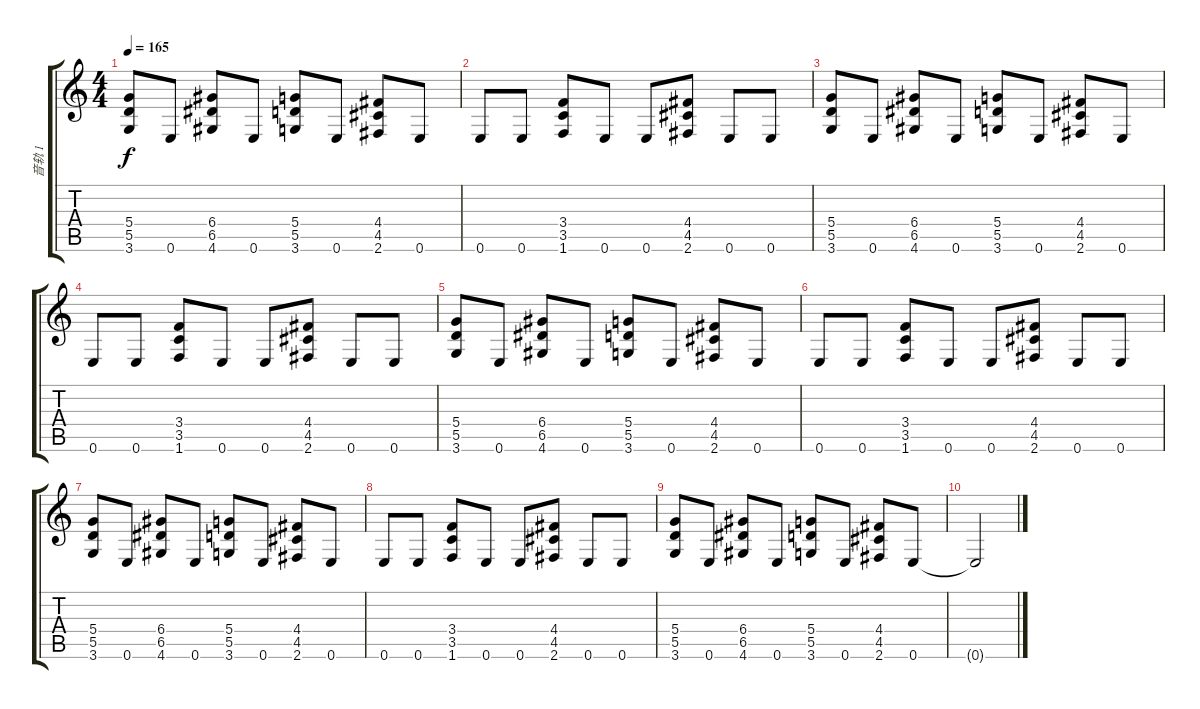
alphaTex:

\track ("音轨 1" "音轨 1") {instrument acousticguitarsteel}
\staff {score tabs}
\tuning (E4 B3 G3 D3 A2 E2) {hide}
\ts (4 4)
\tempo 165
\clef g2
\ks c
(5.4 5.5 3.6).8{dy f} 0.6.8 (6.4 6.5 4.6).8 0.6.8 (5.4 5.5 3.6).8 0.6.8 (4.4 4.5 2.6).8 0.6.8 |
0.6.8 0.6.8 (3.4 3.5 1.6).8 0.6.8 0.6.8 (4.4 4.5 2.6).8 0.6.8 0.6.8 |
(5.4 5.5 3.6).8 0.6.8 (6.4 6.5 4.6).8 0.6.8 (5.4 5.5 3.6).8 0.6.8 (4.4 4.5 2.6).8 0.6.8 |
0.6.8 0.6.8 (3.4 3.5 1.6).8 0.6.8 0.6.8 (4.4 4.5 2.6).8 0.6.8 0.6.8 |
(5.4 5.5 3.6).8 0.6.8 (6.4 6.5 4.6).8 0.6.8 (5.4 5.5 3.6).8 0.6.8 (4.4 4.5 2.6).8 0.6.8 |
0.6.8 0.6.8 (3.4 3.5 1.6).8 0.6.8 0.6.8 (4.4 4.5 2.6).8 0.6.8 0.6.8 |
(5.4 5.5 3.6).8 0.6.8 (6.4 6.5 4.6).8{txt ""} 0.6.8 (5.4 5.5 3.6).8 0.6.8 (4.4 4.5 2.6).8 0.6.8 |
0.6.8 0.6.8 (3.4 3.5 1.6).8 0.6.8 0.6.8 (4.4 4.5 2.6).8 0.6.8 0.6.8 |
(5.4 5.5 3.6).8 0.6.8 (6.4 6.5 4.6).8 0.6.8 (5.4 5.5 3.6).8 0.6.8 (4.4 4.5 2.6).8 0.6.8 |
0.6{t}.2
